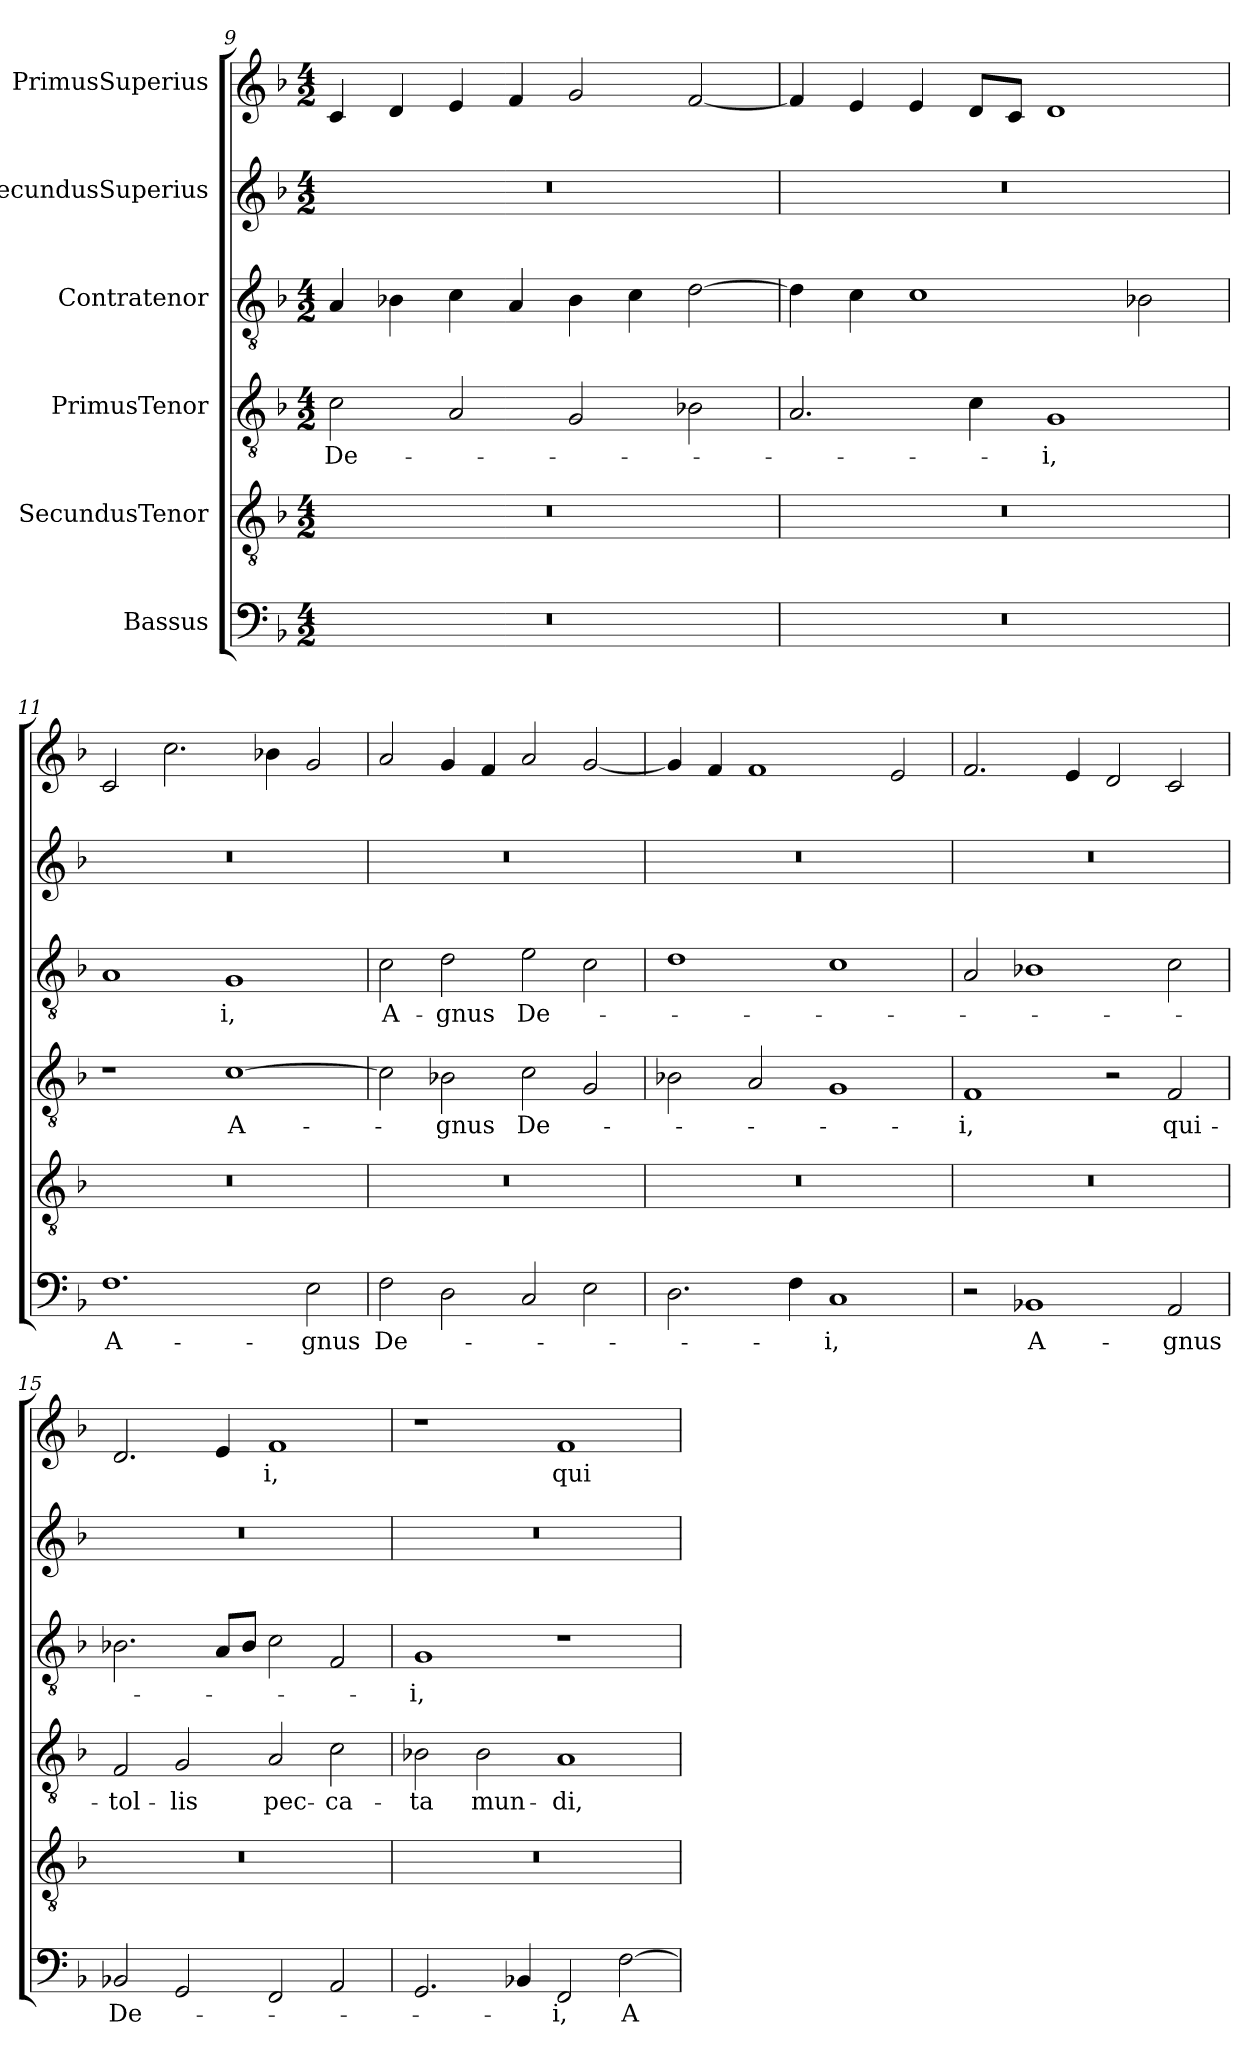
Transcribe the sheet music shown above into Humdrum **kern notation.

**kern	**text	**kern	**kern	**text	**kern	**text	**kern	**kern	**text
*part6	*part6	*part5	*part4	*part4	*part3	*part3	*part2	*part1	*part1
*staff6	*staff6	*staff5	*staff4	*staff4	*staff3	*staff3	*staff2	*staff1	*staff1
*I"Bassus	*	*I"SecundusTenor	*I"PrimusTenor	*	*I"Contratenor	*	*I"SecundusSuperius	*I"PrimusSuperius	*
*clefF4	*	*clefGv2	*clefGv2	*	*clefGv2	*	*clefG2	*clefG2	*
*k[b-]	*	*k[b-]	*k[b-]	*	*k[b-]	*	*k[b-]	*k[b-]	*
*M4/2	*	*M4/2	*M4/2	*	*M4/2	*	*M4/2	*M4/2	*
=9	=9	=9	=9	=9	=9	=9	=9	=9	=9
0r	.	0r	2c\	De-	4A/	.	0r	4c/	.
.	.	.	.	.	4B-X\	.	.	4d/	.
.	.	.	2A/	.	4c\	.	.	4e/	.
.	.	.	.	.	4A/	.	.	4f/	.
.	.	.	2G/	.	4B-\	.	.	2g/	.
.	.	.	.	.	4c\	.	.	.	.
.	.	.	2B-X\	.	[2d\	.	.	[2f/	.
=10	=10	=10	=10	=10	=10	=10	=10	=10	=10
0r	.	0r	2.A/	.	4d\]	.	0r	4f/]	.
.	.	.	.	.	4c\	.	.	4e/	.
.	.	.	.	.	1c\	.	.	4e/	.
.	.	.	4c\	.	.	.	.	8d/L	.
.	.	.	.	.	.	.	.	8c/J	.
.	.	.	1G/	-i,	.	.	.	1d/	.
.	.	.	.	.	2B-X\	.	.	.	.
=11	=11	=11	=11	=11	=11	=11	=11	=11	=11
1.F\	A-	0r	1r	.	1A/	.	0r	2c/	.
.	.	.	.	.	.	.	.	2.cc\	.
.	.	.	[1c\	A-	1G/	-i,	.	.	.
.	.	.	.	.	.	.	.	4b-X\	.
2E\	-gnus	.	.	.	.	.	.	2g/	.
=12	=12	=12	=12	=12	=12	=12	=12	=12	=12
2F\	De-	0r	2c\]	.	2c\	A-	0r	2a/	.
2D\	.	.	2B-X\	-gnus	2d\	-gnus	.	4g/	.
.	.	.	.	.	.	.	.	4f/	.
2C/	.	.	2c\	De-	2e\	De-	.	2a/	.
2E\	.	.	2G/	.	2c\	.	.	[2g/	.
=13	=13	=13	=13	=13	=13	=13	=13	=13	=13
2.D\	.	0r	2B-X\	.	1d\	.	0r	4g/]	.
.	.	.	.	.	.	.	.	4f/	.
.	.	.	2A/	.	.	.	.	1f/	.
4F\	.	.	.	.	.	.	.	.	.
1C/	-i,	.	1G/	.	1c\	.	.	.	.
.	.	.	.	.	.	.	.	2e/	.
=14	=14	=14	=14	=14	=14	=14	=14	=14	=14
2r	.	0r	1F/	-i,	2A/	.	0r	2.f/	.
1BB-X/	A-	.	.	.	1B-X\	.	.	.	.
.	.	.	.	.	.	.	.	4e/	.
.	.	.	2r	.	.	.	.	2d/	.
2AA/	-gnus	.	2F/	qui-	2c\	.	.	2c/	.
=15	=15	=15	=15	=15	=15	=15	=15	=15	=15
2BB-X/	De-	0r	2F/	tol-	2.B-X\	.	0r	2.d/	.
2GG/	.	.	2G/	-lis	.	.	.	.	.
.	.	.	.	.	8A/L	.	.	4e/	.
.	.	.	.	.	8B-/J	.	.	.	.
2FF/	.	.	2A/	pec-	2c\	.	.	1f/	-i,
2AA/	.	.	2c\	-ca-	2F/	.	.	.	.
=16	=16	=16	=16	=16	=16	=16	=16	=16	=16
2.GG/	.	0r	2B-X\	-ta	1G/	-i,	0r	1r	.
.	.	.	2B-\	mun-	.	.	.	.	.
4BB-X/	.	.	.	.	.	.	.	.	.
2FF/	-i,	.	1A/	-di,	1r	.	.	1f/	qui-
[2F\	A-	.	.	.	.	.	.	.	.
=	=	=	=	=	=	=	=	=	=
*-	*-	*-	*-	*-	*-	*-	*-	*-	*-
